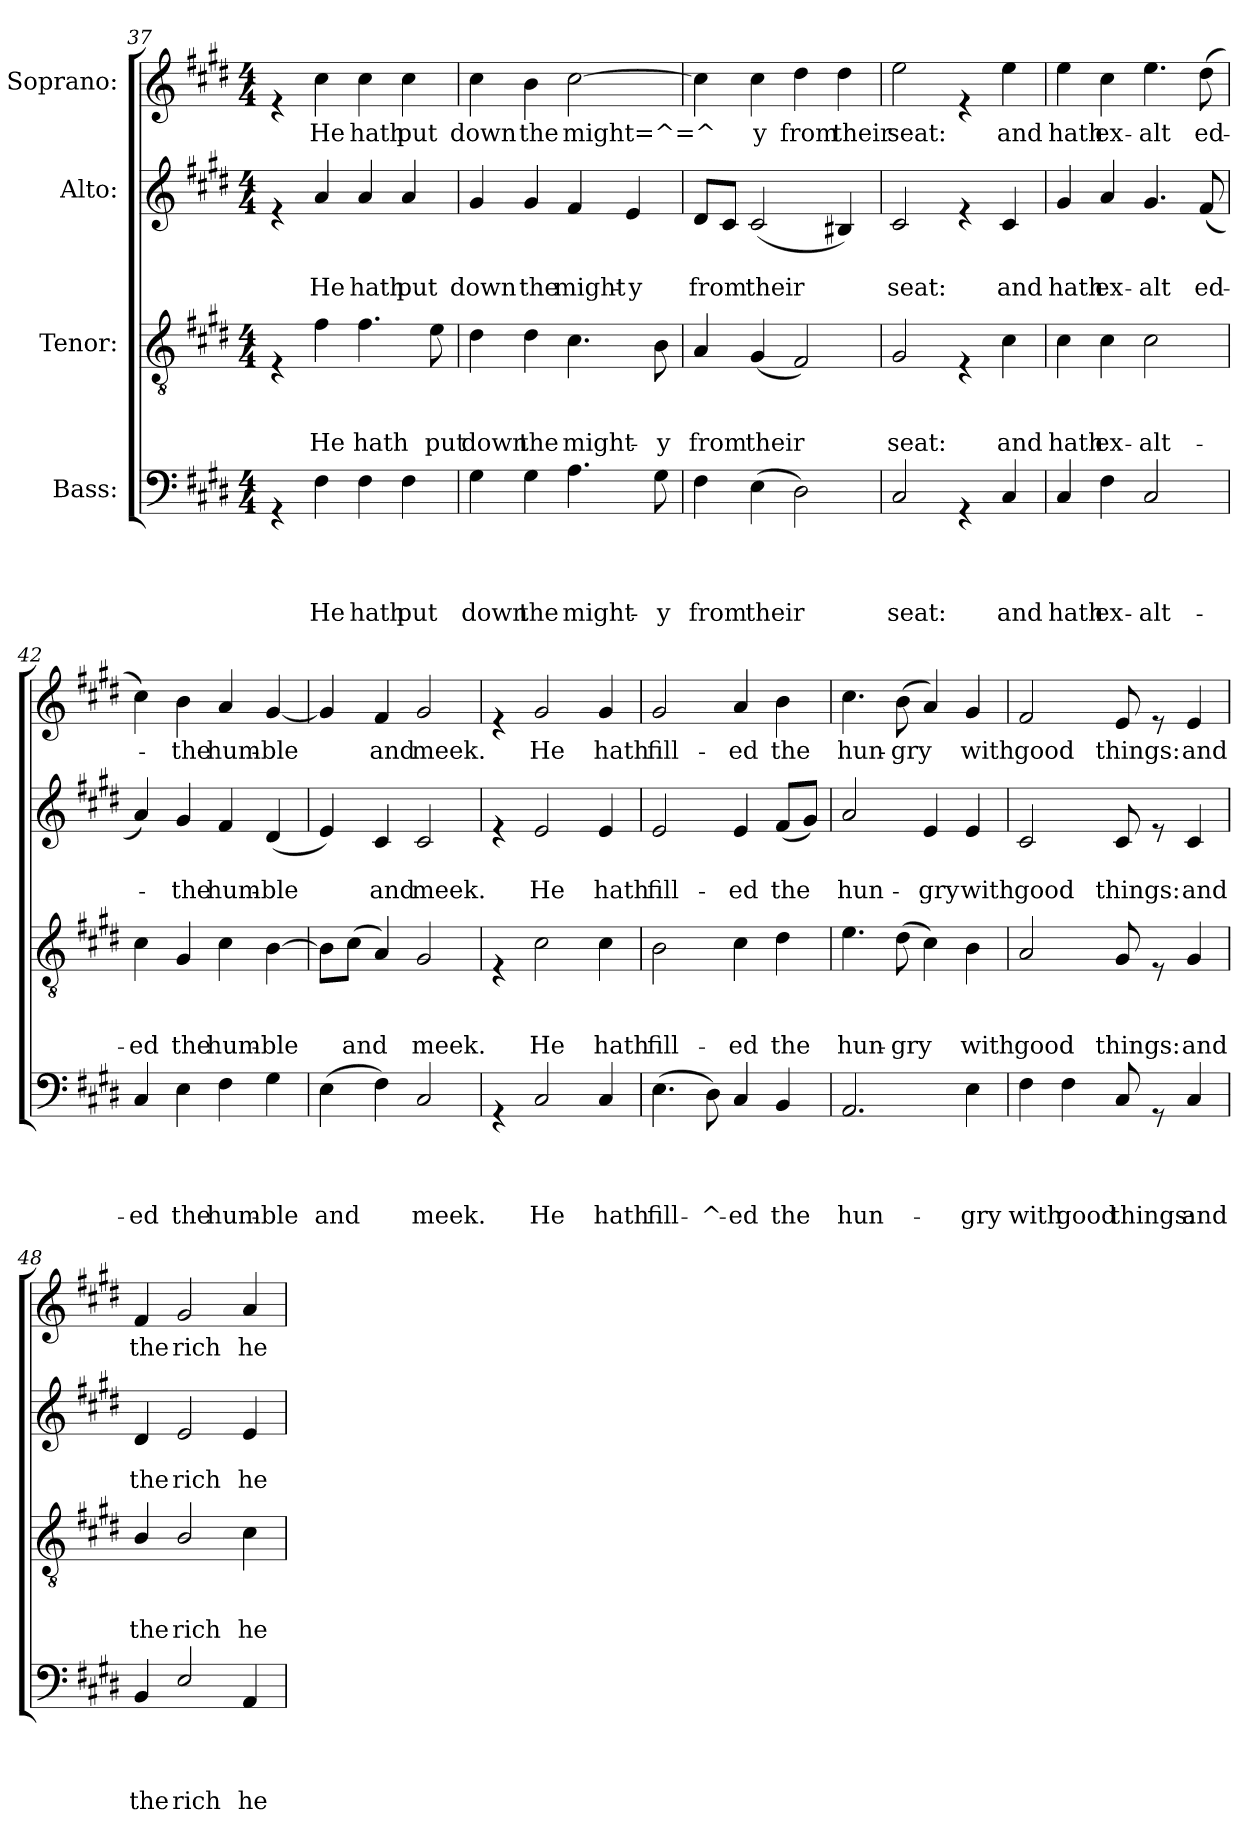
**kern	**text	**text	**text	**text	**kern	**text	**text	**text	**kern	**text	**text	**kern	**text
*part4	*part4	*part4	*part4	*part4	*part3	*part3	*part3	*part3	*part2	*part2	*part2	*part1	*part1
*staff4	*staff4	*staff4	*staff4	*staff4	*staff3	*staff3	*staff3	*staff3	*staff2	*staff2	*staff2	*staff1	*staff1
*I"Bass:	*	*	*	*	*I"Tenor:	*	*	*	*I"Alto:	*	*	*I"Soprano:	*
*clefF4	*	*	*	*	*clefGv2	*	*	*	*clefG2	*	*	*clefG2	*
*k[f#c#g#d#]	*	*	*	*	*k[f#c#g#d#]	*	*	*	*k[f#c#g#d#]	*	*	*k[f#c#g#d#]	*
*E:	*	*	*	*	*E:	*	*	*	*E:	*	*	*E:	*
*M4/4	*	*	*	*	*M4/4	*	*	*	*M4/4	*	*	*M4/4	*
=37	=37	=37	=37	=37	=37	=37	=37	=37	=37	=37	=37	=37	=37
4rGG	.	.	.	.	4rE	.	.	.	4re	.	.	4re	.
!	!	!	!	!LO:LY:b	!	!	!	!LO:LY:b	!	!	!LO:LY:b	!	!LO:LY:b
4F#\	.	.	.	He	4f#\	.	.	He	4a/	.	He	4cc#\	He
!	!	!	!	!LO:LY:b	!	!	!	!LO:LY:b	!	!	!LO:LY:b	!	!LO:LY:b
4F#\	.	.	.	hath	4.f#\	.	.	hath	4a/	.	hath	4cc#\	hath
!	!	!	!	!LO:LY:b	!	!	!	!	!	!	!LO:LY:b	!	!LO:LY:b
4F#\	.	.	.	put	.	.	.	.	4a/	.	put	4cc#\	put
!	!	!	!	!	!	!	!	!LO:LY:b	!	!	!	!	!
.	.	.	.	.	8e\	.	.	put	.	.	.	.	.
=38	=38	=38	=38	=38	=38	=38	=38	=38	=38	=38	=38	=38	=38
!	!	!	!	!LO:LY:b	!	!	!	!LO:LY:b	!	!	!LO:LY:b	!	!LO:LY:b
4G#\	.	.	.	down	4d#\	.	.	down	4g#/	.	down	4cc#\	down
!	!	!	!	!LO:LY:b	!	!	!	!LO:LY:b	!	!	!LO:LY:b	!	!LO:LY:b
4G#\	.	.	.	the	4d#\	.	.	the	4g#/	.	the	4b\	the
!	!	!	!	!LO:LY:b	!	!	!	!LO:LY:b	!	!	!LO:LY:b	!	!LO:LY:b
4.A\	.	.	.	might-	4.c#\	.	.	might-	4f#/	.	might-	[>2cc#i\	might=^=^
!	!	!	!	!	!	!	!	!	!	!	!LO:LY:b	!	!
.	.	.	.	.	.	.	.	.	4e/	.	-y	.	.
!	!	!	!	!LO:LY:b	!	!	!	!LO:LY:b	!	!	!	!	!
8G#\	.	.	.	-y	8B\	.	.	-y	.	.	.	.	.
=39	=39	=39	=39	=39	=39	=39	=39	=39	=39	=39	=39	=39	=39
!	!	!	!	!LO:LY:b	!	!	!	!LO:LY:b	!	!	!LO:LY:b	!	!
4F#\	.	.	.	from	4A/	.	.	from	8d#/L	.	from	4cc#\]	.
.	.	.	.	.	.	.	.	.	8c#/J	.	.	.	.
!	!	!	!	!LO:LY:b	!	!	!	!LO:LY:b	!	!	!LO:LY:b	!	!LO:LY:b
(>4E\	.	.	.	their	(<4G#/	.	.	their	(<2c#/	.	their	4cc#\	y
!	!	!	!	!	!	!	!	!	!	!	!	!	!LO:LY:b
2D#\)	.	.	.	.	2F#/)	.	.	.	.	.	.	4dd#\	from
!	!	!	!	!	!	!	!	!	!	!	!	!	!LO:LY:b
.	.	.	.	.	.	.	.	.	4B#i/)	.	.	4dd#\	their
!!LO:LB:g=z
=40	=40	=40	=40	=40	=40	=40	=40	=40	=40	=40	=40	=40	=40
!	!	!	!	!LO:LY:b	!	!	!	!LO:LY:b	!	!	!LO:LY:b	!	!LO:LY:b
2C#/	.	.	.	seat:	2G#/	.	.	seat:	2c#/	.	seat:	2ee\	seat:
4rGG	.	.	.	.	4rE	.	.	.	4re	.	.	4re	.
!	!	!	!	!LO:LY:b	!	!	!	!LO:LY:b	!	!	!LO:LY:b	!	!LO:LY:b
4C#/	.	.	.	and	4c#\	.	.	and	4c#/	.	and	4ee\	and
=41	=41	=41	=41	=41	=41	=41	=41	=41	=41	=41	=41	=41	=41
!	!	!	!	!LO:LY:b	!	!	!	!LO:LY:b	!	!	!LO:LY:b	!	!LO:LY:b
4C#/	.	.	.	hath	4c#\	.	.	hath	4g#/	.	hath	4ee\	hath
!	!	!	!	!LO:LY:b	!	!	!	!LO:LY:b	!	!	!LO:LY:b	!	!LO:LY:b
4F#\	.	.	.	ex-	4c#\	.	.	ex-	4a/	.	ex-	4cc#\	ex-
!	!	!	!	!LO:LY:b	!	!	!	!LO:LY:b	!	!	!LO:LY:b	!	!LO:LY:b
2C#/	.	.	.	-alt-	2c#\	.	.	-alt-	4.g#/	.	-alt	4.ee\	-alt
!	!	!	!	!	!	!	!	!	!	!	!LO:LY:b	!	!LO:LY:b
.	.	.	.	.	.	.	.	.	(<8f#/	.	ed-	(>8dd#\	ed-
=42	=42	=42	=42	=42	=42	=42	=42	=42	=42	=42	=42	=42	=42
!	!	!	!	!LO:LY:b	!	!	!	!LO:LY:b	!	!	!	!	!
4C#/	.	.	.	-ed	4c#\	.	.	-ed	4a/)	.	.	4cc#\)	.
!	!	!	!	!LO:LY:b	!	!	!	!LO:LY:b	!	!	!LO:LY:b	!	!LO:LY:b
4E\	.	.	.	the	4G#/	.	.	the	4g#/	.	-the	4b\	-the
!	!	!	!	!LO:LY:b	!	!	!	!LO:LY:b	!	!	!LO:LY:b	!	!LO:LY:b
4F#\	.	.	.	hum-	4c#\	.	.	hum-	4f#/	.	hum-	4a/	hum-
!	!	!	!	!LO:LY:b	!	!	!	!LO:LY:b	!	!	!LO:LY:b	!	!LO:LY:b
4G#\	.	.	.	-ble	[>4B\	.	.	-ble	(<4d#/	.	-ble	[<4g#/	-ble
=43	=43	=43	=43	=43	=43	=43	=43	=43	=43	=43	=43	=43	=43
!	!	!	!	!LO:LY:b	!	!	!	!	!	!	!	!	!
(>4E\	.	.	.	and	8B\L]	.	.	.	4e/)	.	.	4g#/]	.
!	!	!	!	!	!	!	!	!LO:LY:b	!	!	!	!	!
.	.	.	.	.	(>8c#\J	.	.	and	.	.	.	.	.
!	!	!	!	!	!	!	!	!	!	!	!LO:LY:b	!	!LO:LY:b
4F#\)	.	.	.	.	4A/)	.	.	.	4c#/	.	and	4f#/	and
!	!	!	!	!LO:LY:b	!	!	!	!LO:LY:b	!	!	!LO:LY:b	!	!LO:LY:b
2C#/	.	.	.	meek.	2G#/	.	.	meek.	2c#/	.	meek.	2g#/	meek.
!!LO:LB:g=z
=44	=44	=44	=44	=44	=44	=44	=44	=44	=44	=44	=44	=44	=44
4rGG	.	.	.	.	4rE	.	.	.	4re	.	.	4re	.
!	!	!	!	!LO:LY:b	!	!	!	!LO:LY:b	!	!	!LO:LY:b	!	!LO:LY:b
2C#/	.	.	.	He	2c#\	.	.	He	2e/	.	He	2g#/	He
!	!	!	!	!LO:LY:b	!	!	!	!LO:LY:b	!	!	!LO:LY:b	!	!LO:LY:b
4C#/	.	.	.	hath	4c#\	.	.	hath	4e/	.	hath	4g#/	hath
=45	=45	=45	=45	=45	=45	=45	=45	=45	=45	=45	=45	=45	=45
!	!	!	!	!LO:LY:b	!	!	!	!LO:LY:b	!	!	!LO:LY:b	!	!LO:LY:b
(>4.E\	.	.	.	fill-	2B\	.	.	fill-	2e/	.	fill-	2g#/	fill-
!	!	!	!	!LO:LY:b	!	!	!	!	!	!	!	!	!
8D#\)	.	.	.	-^-	.	.	.	.	.	.	.	.	.
!	!	!	!	!LO:LY:b	!	!	!	!LO:LY:b	!	!	!LO:LY:b	!	!LO:LY:b
4C#/	.	.	.	-ed	4c#\	.	.	-ed	4e/	.	-ed	4a/	-ed
!	!	!	!	!LO:LY:b	!	!	!	!LO:LY:b	!	!	!LO:LY:b	!	!LO:LY:b
4BB/	.	.	.	the	4d#\	.	.	the	(<8f#/L	.	the	4b\	the
.	.	.	.	.	.	.	.	.	8g#/J)	.	.	.	.
=46	=46	=46	=46	=46	=46	=46	=46	=46	=46	=46	=46	=46	=46
!	!	!	!	!LO:LY:b	!	!	!	!LO:LY:b	!	!	!LO:LY:b	!	!LO:LY:b
2.AA/	.	.	.	hun-	4.e\	.	.	hun-	2a/	.	hun-	4.cc#\	hun-
!	!	!	!	!	!	!	!	!LO:LY:b	!	!	!	!	!LO:LY:b
.	.	.	.	.	(>8d#\	.	.	-gry	.	.	.	(>8b\	-gry
!	!	!	!	!	!	!	!	!	!	!	!LO:LY:b	!	!
.	.	.	.	.	4c#\)	.	.	.	4e/	.	-gry	4a/)	.
!	!	!	!	!LO:LY:b	!	!	!	!LO:LY:b	!	!	!LO:LY:b	!	!LO:LY:b
4E\	.	.	.	-gry	4B\	.	.	with	4e/	.	with	4g#/	with
=47	=47	=47	=47	=47	=47	=47	=47	=47	=47	=47	=47	=47	=47
!	!	!	!	!LO:LY:b	!	!	!	!LO:LY:b	!	!	!LO:LY:b	!	!LO:LY:b
4F#\	.	.	.	with	2A/	.	.	good	2c#/	.	good	2f#/	good
!	!	!	!	!LO:LY:b	!	!	!	!	!	!	!	!	!
4F#\	.	.	.	good	.	.	.	.	.	.	.	.	.
!	!	!	!	!LO:LY:b	!	!	!	!LO:LY:b	!	!	!LO:LY:b	!	!LO:LY:b
8C#/	.	.	.	things:	8G#/	.	.	things:	8c#/	.	things:	8e/	things:
8rGG	.	.	.	.	8rE	.	.	.	8re	.	.	8re	.
!	!	!	!	!LO:LY:b	!	!	!	!LO:LY:b	!	!	!LO:LY:b	!	!LO:LY:b
4C#/	.	.	.	and	4G#/	.	.	and	4c#/	.	and	4e/	and
!!LO:PB:g=z
=48	=48	=48	=48	=48	=48	=48	=48	=48	=48	=48	=48	=48	=48
!	!	!	!	!LO:LY:b	!	!	!	!LO:LY:b	!	!	!LO:LY:b	!	!LO:LY:b
4BB/	.	.	.	the	4B/	.	.	the	4d#/	.	the	4f#/	the
!	!	!	!	!LO:LY:b	!	!	!	!LO:LY:b	!	!	!LO:LY:b	!	!LO:LY:b
2E/	.	.	.	rich	2B/	.	.	rich	2e/	.	rich	2g#/	rich
!	!	!	!	!LO:LY:b	!	!	!	!LO:LY:b	!	!	!LO:LY:b	!	!LO:LY:b
4AA/	.	.	.	he	4c#\	.	.	he	4e/	.	he	4a/	he
=	=	=	=	=	=	=	=	=	=	=	=	=	=
*-	*-	*-	*-	*-	*-	*-	*-	*-	*-	*-	*-	*-	*-
